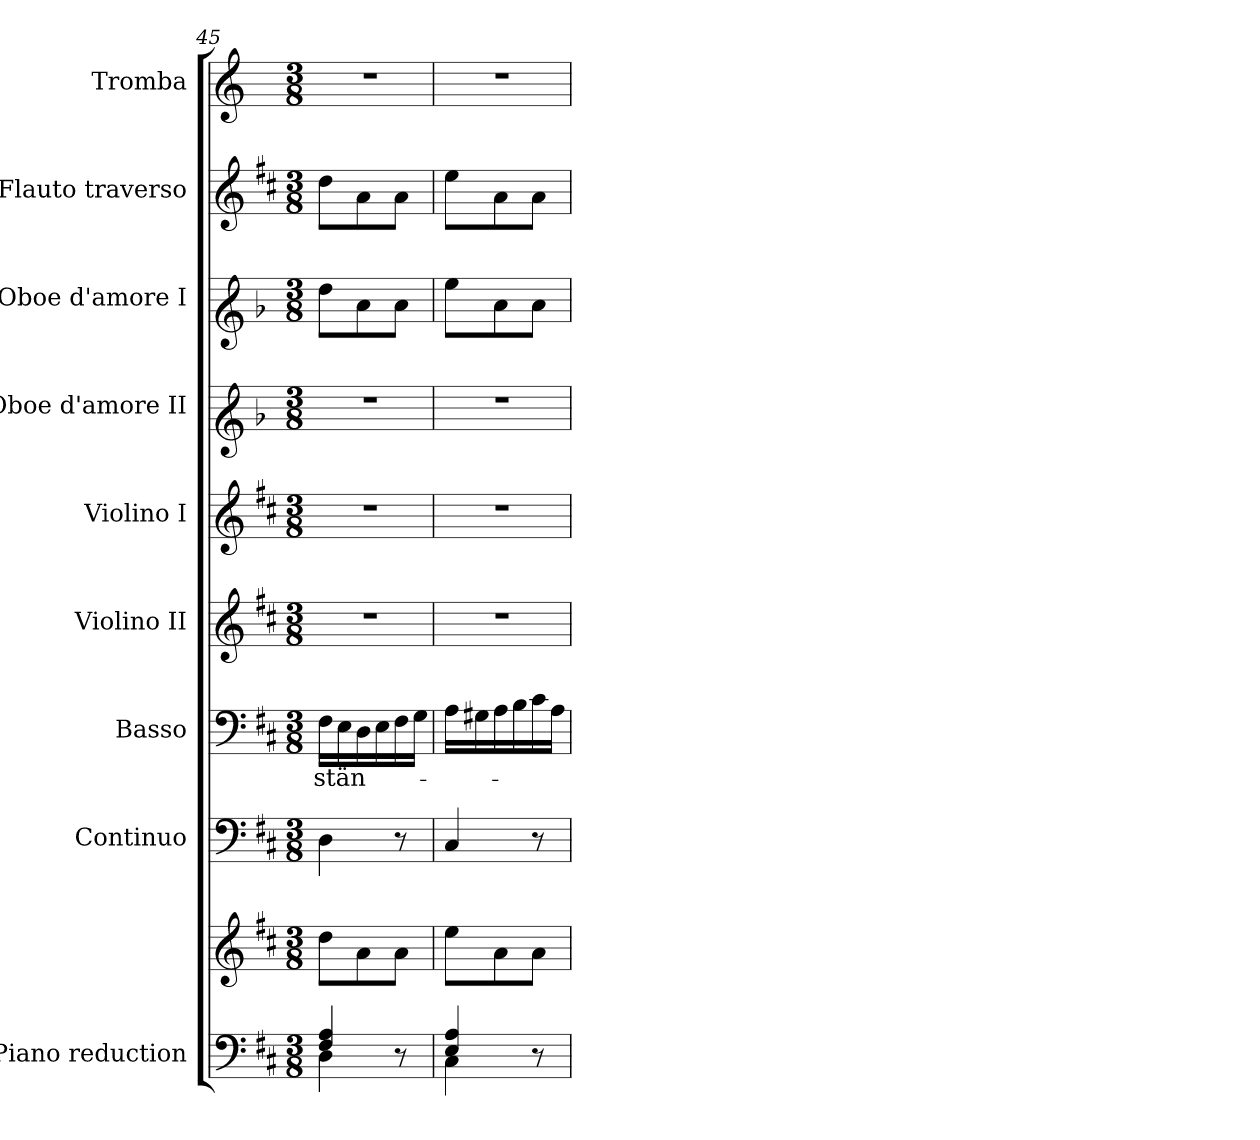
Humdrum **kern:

**kern	**kern	**kern	**kern	**text	**kern	**kern	**kern	**kern	**kern	**kern
*part9	*part9	*part8	*part7	*part7	*part6	*part5	*part4	*part3	*part2	*part1
*staff10	*staff9	*staff8	*staff7	*staff7	*staff6	*staff5	*staff4	*staff3	*staff2	*staff1
*I"Piano reduction	*	*I"Continuo	*I"Basso	*	*I"Violino II	*I"Violino I	*I"Oboe d'amore II	*I"Oboe d'amore I	*I"Flauto traverso	*I"Tromba
*I'Pno	*	*	*	*	*I'Vln	*I'Vln	*	*	*I'Fl	*
*clefF4	*clefG2	*clefF4	*clefF4	*	*clefG2	*clefG2	*clefG1	*clefG1	*clefG2	*clefG2
*	*	*	*	*	*	*	*ITrd2c3	*ITrd2c3	*	*ITrd-1c-2
*k[f#c#]	*k[f#c#]	*k[f#c#]	*k[f#c#]	*	*k[f#c#]	*k[f#c#]	*k[f#c#]	*k[f#c#]	*k[f#c#]	*k[f#c#]
*M3/8	*M3/8	*M3/8	*M3/8	*	*M3/8	*M3/8	*M3/8	*M3/8	*M3/8	*M3/8
=45	=45	=45	=45	=45	=45	=45	=45	=45	=45	=45
*^	*	*	*	*	*	*	*	*	*	*
!	!	!	!	!	!LO:LY:b	!	!	!	!	!	!
4F#/ 4A/	4D\	8dd\L	4D\	16F#\LL	-stän-	4.r	4.r	4.r	8dd\L	8dd\L	4.r
.	.	.	.	16E\	.	.	.	.	.	.	.
.	.	8a\	.	16D\	.	.	.	.	8a\	8a\	.
.	.	.	.	16E\	.	.	.	.	.	.	.
8r	8ryy	8a\J	8r	16F#\	.	.	.	.	8a\J	8a\J	.
.	.	.	.	16G\JJ	.	.	.	.	.	.	.
=46	=46	=46	=46	=46	=46	=46	=46	=46	=46	=46	=46
4E/ 4A/	4C#\	8ee\L	4C#/	16A\LL	.	4.r	4.r	4.r	8ee\L	8ee\L	4.r
.	.	.	.	16G#X\	.	.	.	.	.	.	.
.	.	8a\	.	16A\	.	.	.	.	8a\	8a\	.
.	.	.	.	16B\	.	.	.	.	.	.	.
8r	8ryy	8a\J	8r	16c#\	.	.	.	.	8a\J	8a\J	.
.	.	.	.	16A\JJ	.	.	.	.	.	.	.
*v	*v	*	*	*	*	*	*	*	*	*	*
=	=	=	=	=	=	=	=	=	=	=
*-	*-	*-	*-	*-	*-	*-	*-	*-	*-	*-
